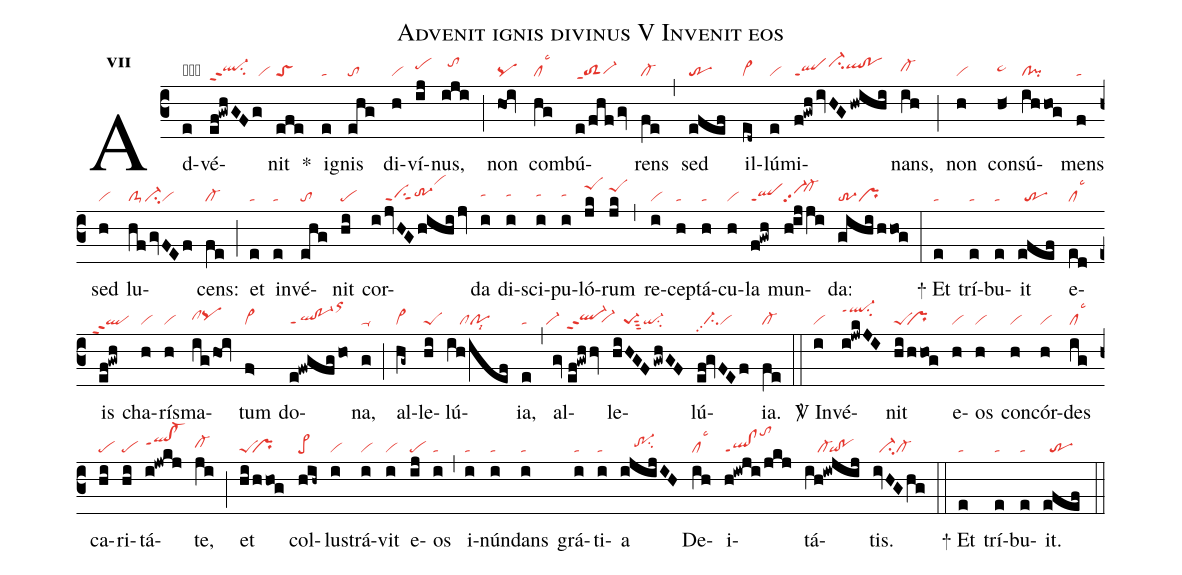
name:Advenit ignis divinus V Invenit eos;
office-part:re;
mode:7;
nabc-lines:1;
%%
initial-style: 1;
name:Advenit ignis divinis;
mode: 7;
office-part: Responsorium;
annotation: Resp.;
annotation: vii;
nabc-lines:1;
%%
(c3) Ad(e|obta)vé(ef!gwhGFg|ql-hhppt2su2vi)nit(efe|toS) <sp>*</sp>() ig(e|ta)nis(ehg|to) di(h|vi)ví(ij|pehi)nus,(iji|//tohj) (;) non(hoi|pq) com(hg|cllsc3)bú(e/fhf/gv|toS2ppt1vi-hg)rens(fe|cl-) (,) sed(efef|tr) il(ed~|vi>)lú(e|vi)mi(f!gwh/ivHG/hwihi|qlppt1ci-hjqlhi!pohi)nans,(ih|cl-hh) (;) non(h|vi) con(h<|pe~hh)sú(ihhog|cl!pi)mens(f|ta) sed(h|vi) lu(hf/gvFEf|clS-ci-vi)cens:(fe|cl-) (;) et(e|ta) in(e|ta)vé(ehg|to)nit(hi|pe) cor(i/jvHG/hihi/jv|////ciSppt1tr-3hhvihm)da(i|tahh) di(i|tahh)sci(i|tahh)pu(i|tahh)ló(jk|peShk)rum(jk|peShj) (,) re(i|vi)cep(h|ta)tá(h|ta)cu(h|vi)la(f!gwh|qlppt1) mun(hijji|vi-pp2`cl-hj)da:(gihi/hhog|tr-3pr) (:)

<sp>+</sp> Et(e|ta) trí(e|ta)bu(e|ta)it(efef|//tr) e(ed|cllsc3)is(ef!gwh|``qlppt2) cha(h|vi)rís(h|vi)ma(ig/hoi|clhhpqhh)tum(f>|vi>) do(e!fwgfg/ho|ql!po-1ppt1orhm)na,(g|ta-) (;)al(hg~|vi>)le(hi|peS)lú(ih/ief|////clpolsi8)ia,(e|ta) (,) al(gv//ef!gwhhv|``vi-//ql-hhppt2``vi-hg)le(hiHGFgwhGF|///pe-1sut3qi-su2)lú(ef!gvFEf|//ci-pp2vi)ia.(fe|cl-) (::)

<sp>V/</sp> In(i|vi)vé(i!jwkJI|ql-hkppt1su2)nit(hi/hhog|peS``pr) e(h|vi)os(h|vi) con(h|vi)cór(h|vi)des(ig|cllsc3) ca(hi|pe)ri(hi|pe)tá(i!jwkj|qlhi!cl-hippt1)te,(ji|cl-hh) (;) et(hi/hhog|peS``pr) col(hih~|pe>)lus(i|vi)trá(i|vi)vit(i|vi) e(ij|pe)os(i|ta) (,) i(i|ta)nún(i|ta)dans(i|ta) grá(i|ta)ti(i|ta)a(ijijIH|////tr-1hhsu2) De(ih|cllsc3)i(h!iwji/jkj|ql!clppt1tohm)tá(ih!iwjij|////cl-`qi!po)tis.(ivHGhg|//ci-cl-) (::)

<sp>+</sp> Et(e|ta) trí(e|ta)bu(e|ta)it.(efef|//tr) (::)
